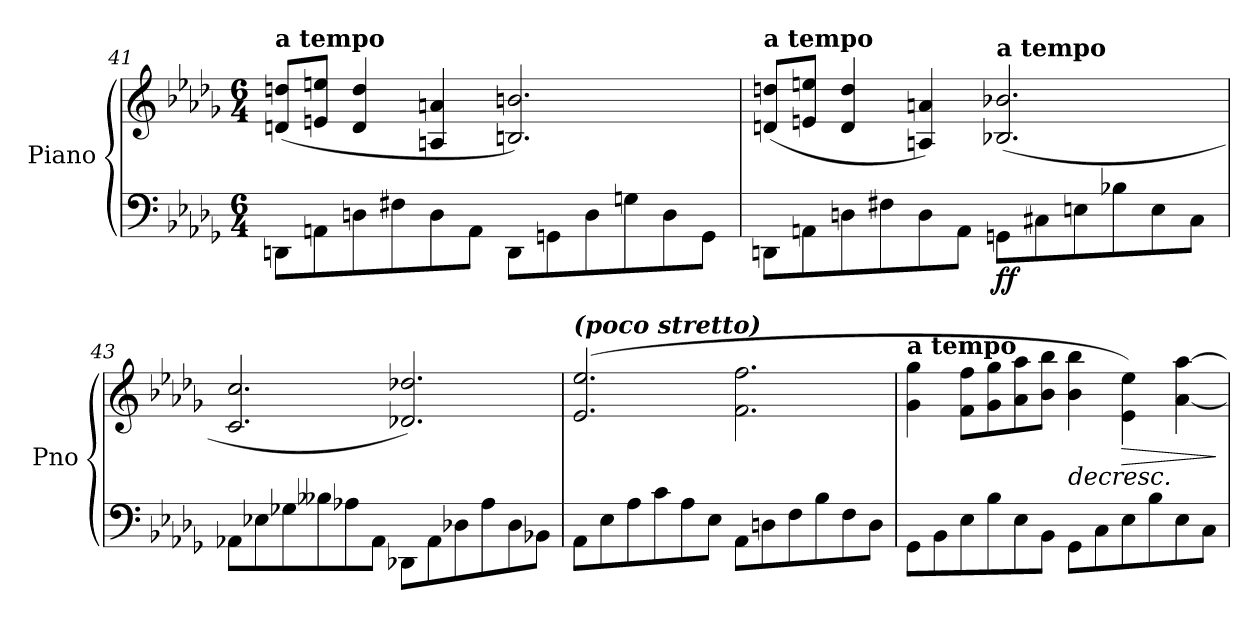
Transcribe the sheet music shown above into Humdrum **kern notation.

**kern	**kern	**dynam
*part1	*part1	*part1
*staff2	*staff1	*staff1/2
*I"Piano	*	*
*I'Pno	*	*
!!LO:LB:g=z
*clefF4	*clefG2	*
*k[b-e-a-d-g-]	*k[b-e-a-d-g-]	*
*M6/4	*M6/4	*
=41	=41	=41
!	!LO:TX:a:B:t=a tempo	!
8DDn\L	(<8dn/ 8ddn/L	.
8AAn\	8en/ 8een/J	.
8Dn\	4d/ 4dd/	.
8F#X\	.	.
8D\	4An/ 4an/	.
8AA\J	.	.
8DD\L	2.Bn/ 2.bn/)	.
8GGn\	.	.
8D\	.	.
8Gn\	.	.
8D\	.	.
8GG\J	.	.
=42	=42	=42
!	!LO:TX:a:B:t=a tempo	!
8DDn\L	(<8dn/ 8ddn/L	.
8AAn\	8en/ 8een/J	.
8Dn\	4d/ 4dd/	.
8F#X\	.	.
8D\	4An/ 4an/)	.
8AA\J	.	.
!	!LO:TX:a:B:t=a tempo	!
!	!	!LO:DY:b=2
!	!	!LO:DY:n=1:b
8GGn\L	(<2.B-X/ 2.b-X/	f f
8C#X\	.	.
8En\	.	.
8B-X\	.	.
8E\	.	.
8C#\J	.	.
!!LO:LB:g=z
=43	=43	=43
8AA-X\L	2.c/ 2.cc/	.
8E-X\	.	.
8G-X\	.	.
8B--X\	.	.
8A-X\	.	.
8AA-\J	.	.
8DD-X\L	2.d-X/ 2.dd-X/)	.
8AA-\	.	.
8D-X\	.	.
8A-\	.	.
8D-\	.	.
8BB-X\J	.	.
=44	=44	=44
!	!LO:TX:a:Bi:t=(poco stretto)	!
8AA-\L	(>2.e-/ 2.ee-/	.
8E-\	.	.
8A-\	.	.
8c\	.	.
8A-\	.	.
8E-\J	.	.
8AA-\L	2.f\ 2.ff\	.
8Dn\	.	.
8F\	.	.
8B-\	.	.
8F\	.	.
8D\J	.	.
=45	=45	=45
!	!LO:TX:a:B:t=a tempo	!
8GG-\L	4g-\ 4gg-\	.
8BB-\	.	.
8E-\	8f\ 8ff\L	.
8B-\	8g-\ 8gg-\	.
8E-\	8a-\ 8aa-\	.
8BB-\J	8b-\ 8bb-\J	.
!	!	!LO:HP:b
8GG-\L	4b-\ 4bb-\	>
8C\	.	.
!	!	!LO:HP:b
8E-\	4e-\ 4ee-\)	>
8B-\	.	.
8E-\	[4a-\ [4aa-\	.
8C\J	.	.
.	.	] ]
=	=	=
*-	*-	*-
